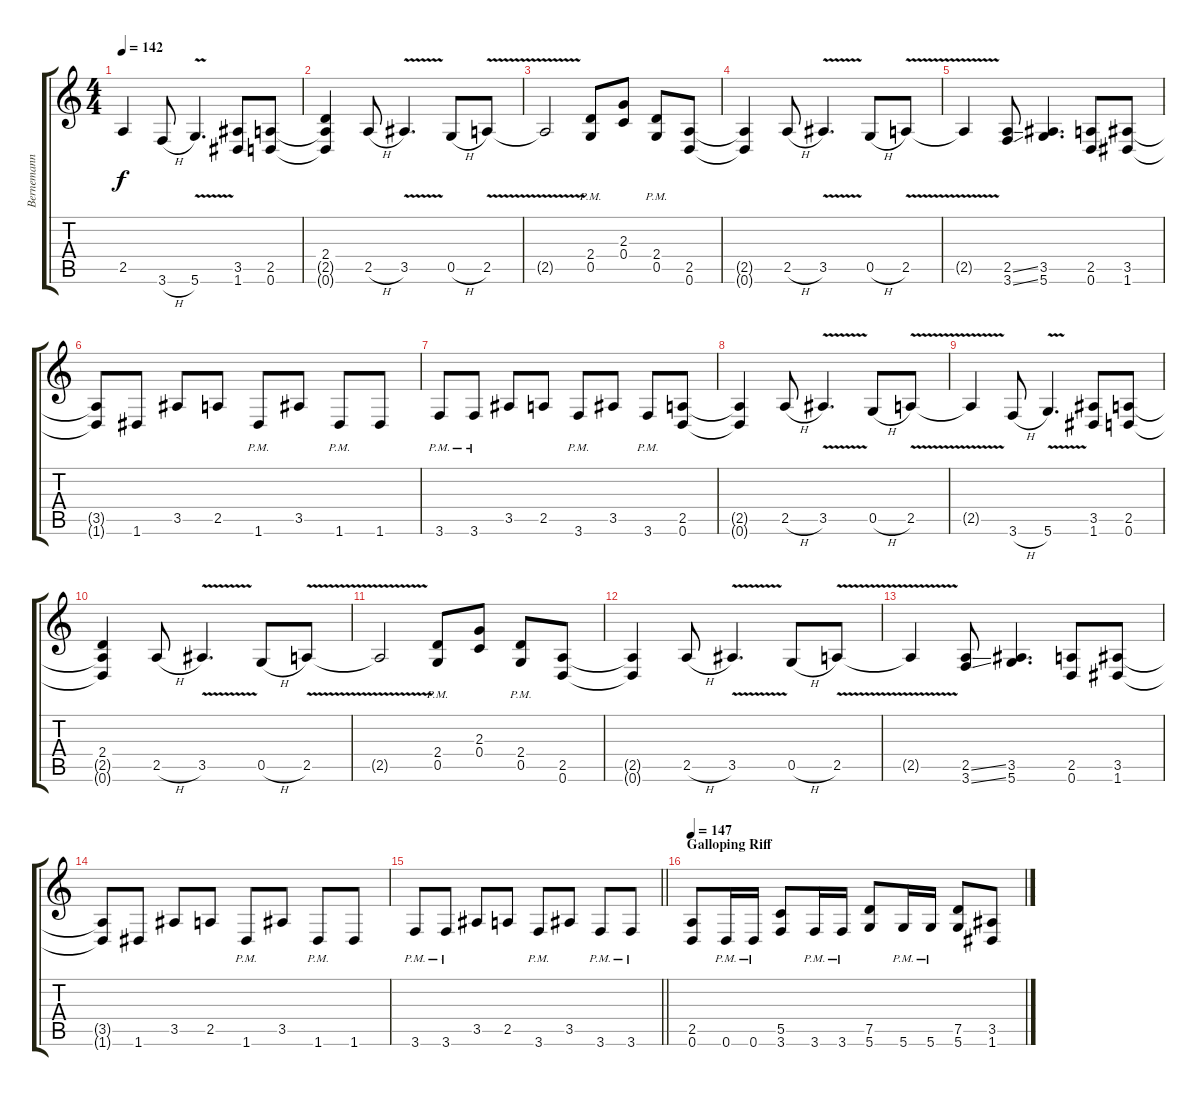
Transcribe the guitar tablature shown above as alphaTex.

\track ("Bernemann R" "Bernemann ") {instrument distortionguitar}
\staff {score tabs}
\tuning (D4 A3 F3 C3 G2 D2) {hide}
\ts (4 4)
\tempo 142
\clef g2
\ks c
2.5{t}.4{dy f} 3.6{h}.8 5.6{v}.4{d} (3.5 1.6).8 (2.5 0.6).8 |
(2.4 2.5{t} 0.6{t}).4 2.5{h}.8 3.5{v}.4{d} 0.5{h}.8 2.5{v}.8 |
2.5{t}.2 (2.4{pm} 0.5{pm}).8 (2.3 0.4).8 (2.4{pm} 0.5{pm}).8 (2.5 0.6).8 |
(2.5{t} 0.6{t}).4 2.5{h}.8 3.5{v}.4{d} 0.5{h}.8 2.5{v}.8 |
2.5{t}.4 (2.5{ss} 3.6{ss}).8 (3.5 5.6).4{d} (2.5 0.6).8 (3.5 1.6).8 |
(3.5{t} 1.6{t}).8 1.6.8 3.5.8 2.5.8 1.6{pm}.8 3.5.8 1.6{pm}.8 1.6.8 |
3.6{pm}.8 3.6{pm}.8 3.5.8 2.5.8 3.6{pm}.8 3.5.8 3.6{pm}.8 (2.5 0.6).8 |
(2.5{t} 0.6{t}).4 2.5{h}.8 3.5{v}.4{d} 0.5{h}.8 2.5{v}.8 |
2.5{t}.4 3.6{h}.8 5.6{v}.4{d} (3.5 1.6).8 (2.5 0.6).8 |
(2.4 2.5{t} 0.6{t}).4 2.5{h}.8 3.5{v}.4{d} 0.5{h}.8 2.5{v}.8 |
2.5{t}.2 (2.4{pm} 0.5{pm}).8 (2.3 0.4).8 (2.4{pm} 0.5{pm}).8 (2.5 0.6).8 |
(2.5{t} 0.6{t}).4 2.5{h}.8 3.5{v}.4{d} 0.5{h}.8 2.5{v}.8 |
2.5{t}.4 (2.5{ss} 3.6{ss}).8 (3.5 5.6).4{d} (2.5 0.6).8 (3.5 1.6).8 |
(3.5{t} 1.6{t}).8 1.6.8 3.5.8 2.5.8 1.6{pm}.8 3.5.8 1.6{pm}.8 1.6.8 |
\barLineRight lightlight
3.6{pm}.8 3.6{pm}.8 3.5.8 2.5.8 3.6{pm}.8 3.5.8 3.6{pm}.8 3.6{pm}.8 |
\section ("" "Galloping Riff")
\tempo 140
\tempo 147
(2.5 0.6).8 0.6{pm}.16 0.6{pm}.16 (5.5 3.6).8 3.6{pm}.16 3.6{pm}.16 (7.5 5.6).8 5.6{pm}.16 5.6{pm}.16 (7.5 5.6).8 (3.5 1.6).8
